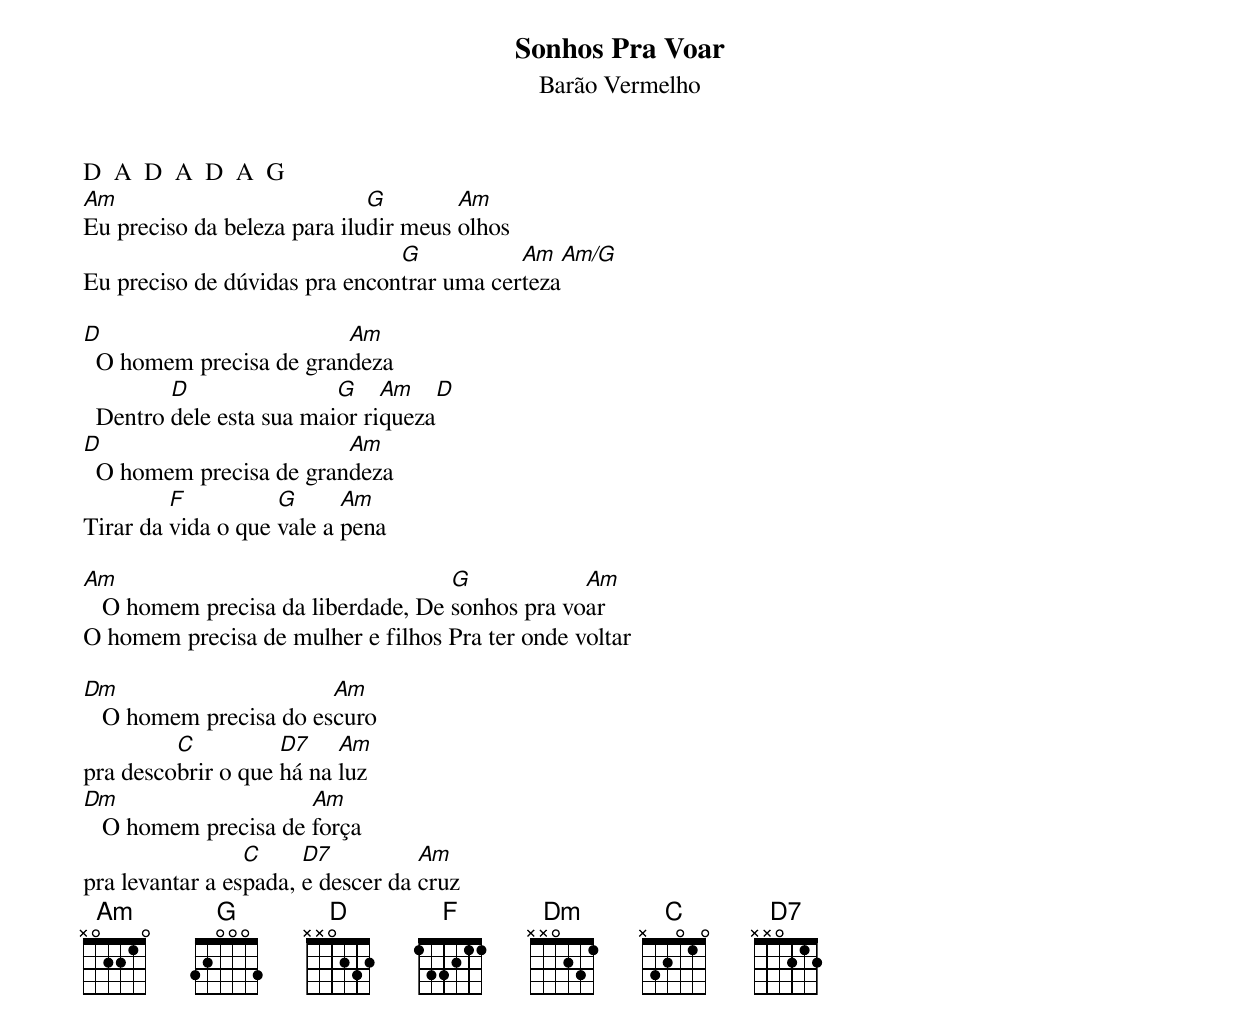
Sonhos Pra Voar
Barão Vermelho

D  A  D  A  D  A  G
Am                           G        Am
Eu preciso da beleza para iludir meus olhos
                               G           Am   Am/G
Eu preciso de dúvidas pra encontrar uma certeza

D                        Am
  O homem precisa de grandeza
         D                G    Am   D
  Dentro dele esta sua maior riqueza
D                        Am
  O homem precisa de grandeza
         F          G      Am
Tirar da vida o que vale a pena

Am                                  G            Am
   O homem precisa da liberdade, De sonhos pra voar
O homem precisa de mulher e filhos Pra ter onde voltar

Dm                      Am
   O homem precisa do escuro
         C          D7    Am
pra descobrir o que há na luz
Dm                    Am
   O homem precisa de força
                 C     D7          Am
pra levantar a espada, e descer da cruz
